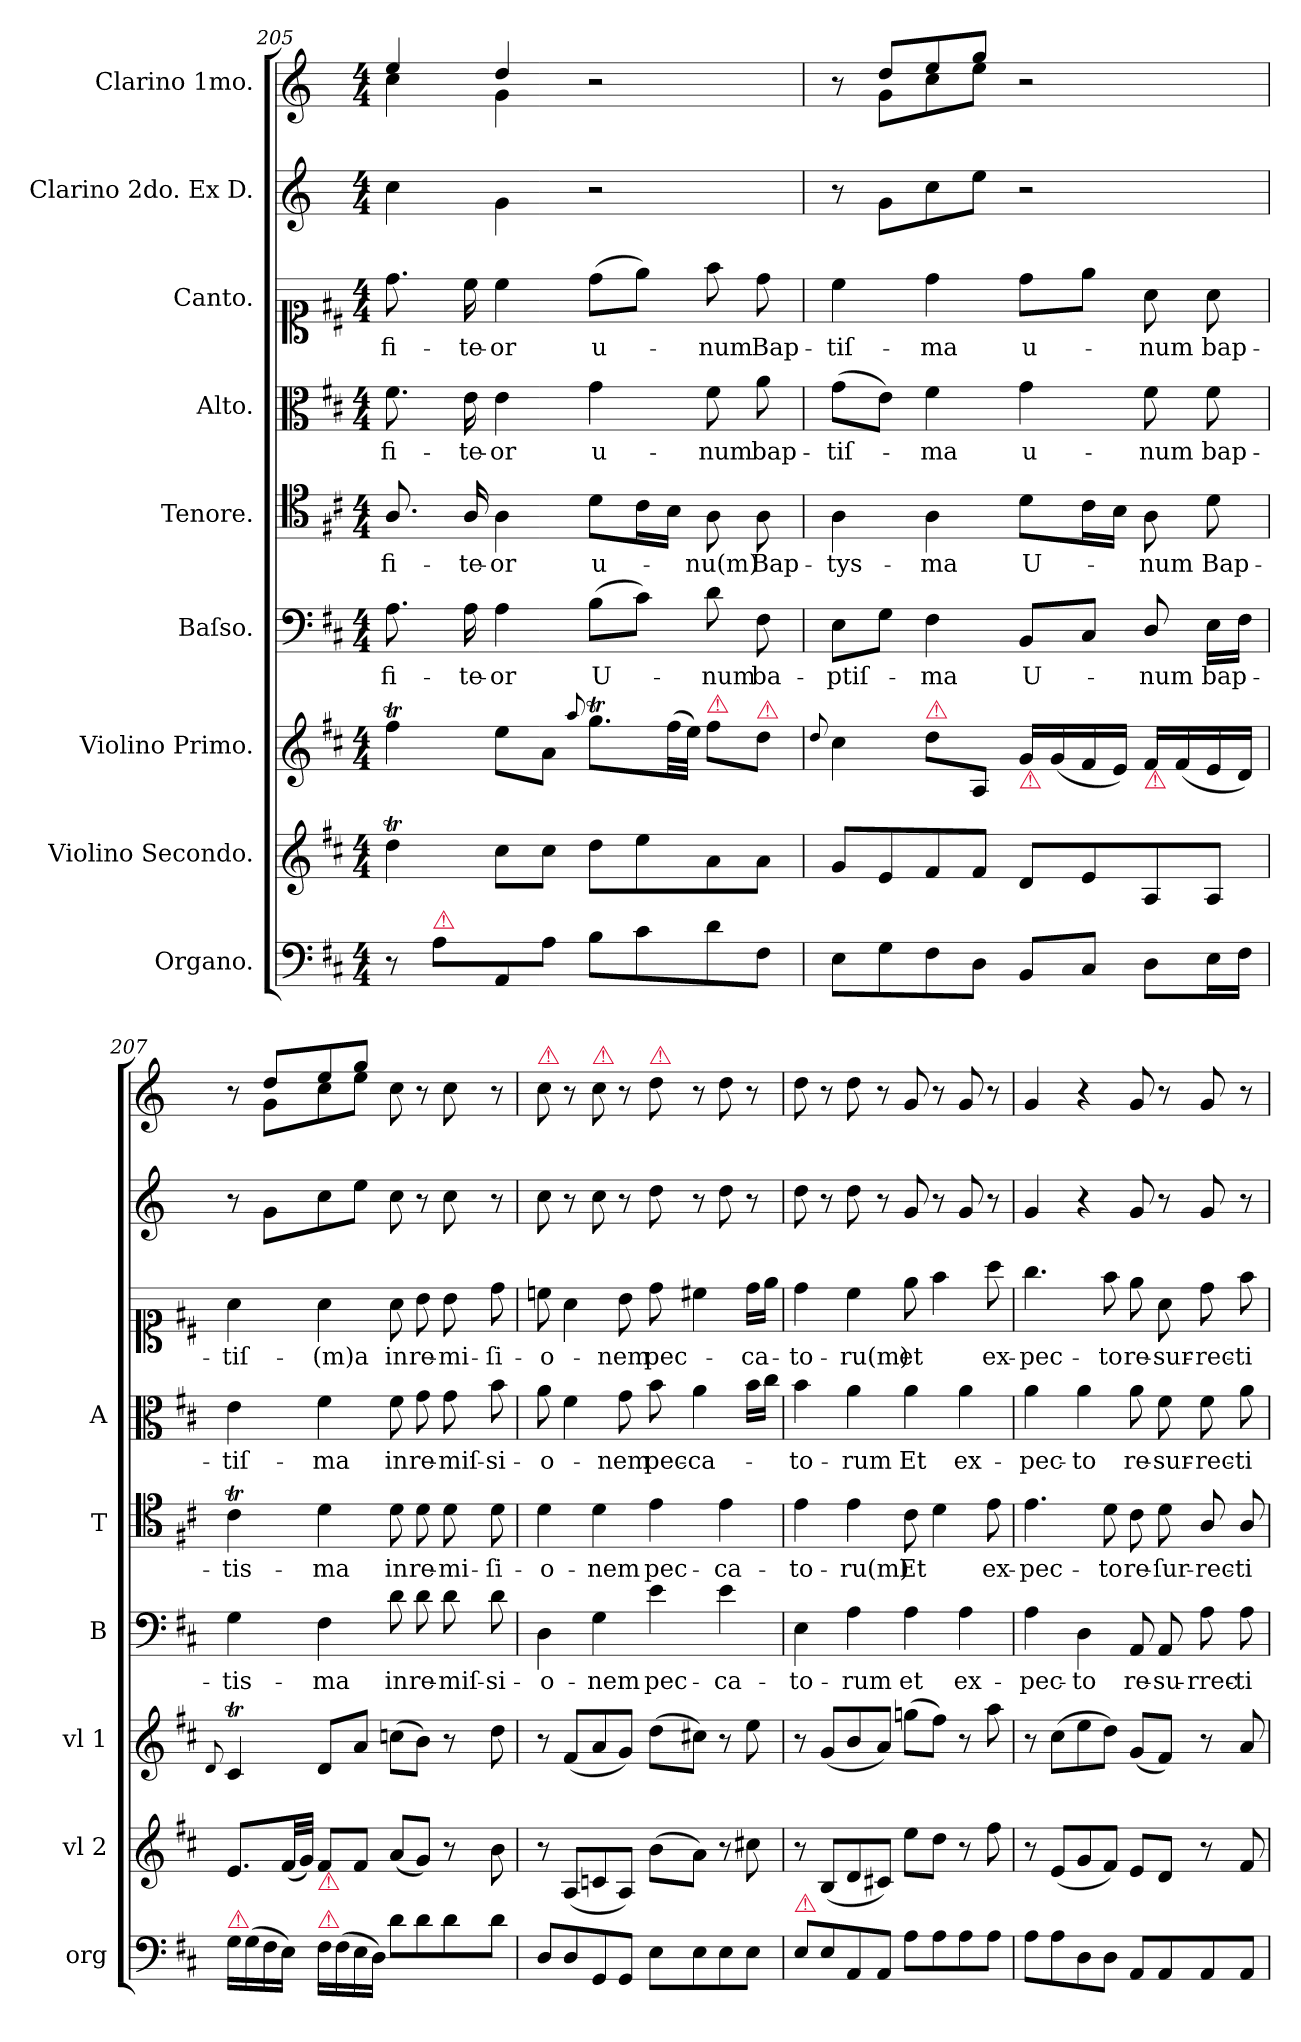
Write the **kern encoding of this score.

**kern	**kern	**kern	**kern	**text	**kern	**text	**kern	**text	**kern	**text	**kern	**kern
*part9	*part8	*part7	*part6	*part6	*part5	*part5	*part4	*part4	*part3	*part3	*part2	*part1
*staff9	*staff8	*staff7	*staff6	*staff6	*staff5	*staff5	*staff4	*staff4	*staff3	*staff3	*staff2	*staff1
*I"Organo.	*I"Violino Secondo.	*I"Violino Primo.	*I"Baſso.	*	*I"Tenore.	*	*I"Alto.	*	*I"Canto.	*	*I"Clarino 2do. Ex D.	*I"Clarino 1mo.
*I'org	*I'vl 2	*I'vl 1	*I'B	*	*I'T	*	*I'A	*	*	*	*	*
*clefF4	*clefG2	*clefG2	*clefF4	*	*clefC4	*	*clefC3	*	*clefC1	*	*clefG2	*clefG2
*	*	*	*	*	*	*	*	*	*	*	*ITrd-1c-2	*ITrd-1c-2
*k[f#c#]	*k[f#c#]	*k[f#c#]	*k[f#c#]	*	*k[f#c#]	*	*k[f#c#]	*	*k[f#c#]	*	*k[f#c#]	*k[f#c#]
*M4/4	*M4/4	*M4/4	*M4/4	*	*M4/4	*	*M4/4	*	*M4/4	*	*M4/4	*M4/4
=205	=205	=205	=205	=205	=205	=205	=205	=205	=205	=205	=205	=205
*	*	*	*	*	*	*	*	*	*	*	*	*^
8r	4ddT\	4ff#t\	8.A\	-fi-	8.A/	-fi-	8.f#\	-fi-	8.dd\	-fi-	4dd\	4ff#/	4dd\
!LO:TX:a:color=crimson:t=⚠	!	!	!	!	!	!	!	!	!	!	!	!	!
8A\L	.	.	.	.	.	.	.	.	.	.	.	.	.
.	.	.	16A\	-te-	16A/	-te-	16e\	-te-	16cc#\	-te-	.	.	.
8AA/	8cc#\L	8ee\L	4A\	-or	4A\	-or	4e\	-or	4cc#\	-or	4a\	4ee/	4a\
8A\J	8cc#\J	8a\J	.	.	.	.	.	.	.	.	.	.	.
.	.	8qqaa/	.	.	.	.	.	.	.	.	.	.	.
8B\L	8dd\L	8.ggT\L	(>8B\L	U-	8d\L	u-	4g\	u-	(>8dd\L	u-	2r	2r	2ryy
8c#\	8ee\	.	8c#\J)	.	16c#\L	.	.	.	8ee\J)	.	.	.	.
.	.	(>32ff#\LL	.	.	16B\JJ	.	.	.	.	.	.	.	.
.	.	32ee\JJJ)	.	.	.	.	.	.	.	.	.	.	.
!	!	!LO:TX:a:color=crimson:t=⚠	!	!	!	!	!	!	!	!	!	!	!
8d\	8a\	8ff#\L	8d\	-num	8A\	-nu(m)	8f#\	-num	8ff#\	-num	.	.	.
!	!	!LO:TX:a:color=crimson:t=⚠	!	!	!	!	!	!	!	!	!	!	!
8F#\J	8a\J	8dd\J	8F#\	ba-	8A\	Bap-	8a\	bap-	8dd\	Bap-	.	.	.
=206	=206	=206	=206	=206	=206	=206	=206	=206	=206	=206	=206	=206	=206
.	.	8qqdd/	.	.	.	.	.	.	.	.	.	.	.
8E\L	8g/L	4cc#\	8E\L	-ptiſ-	4A\	-tys-	(>8g\L	-tiſ-	4cc#\	-tiſ-	8r	8r	8ryy
8G\	8e/	.	8G\J	.	.	.	8e\J)	.	.	.	8a\L	8ee/L	8a\L
!	!	!LO:TX:a:color=crimson:t=⚠	!	!	!	!	!	!	!	!	!	!	!
8F#\	8f#/	8dd\L	4F#\	-ma	4A\	-ma	4f#\	-ma	4dd\	-ma	8dd\	8ff#/	8dd\
8D\J	8f#/J	8A/J	.	.	.	.	.	.	.	.	8ff#\J	8aa/J	8ff#\J
!	!	!LO:TX:b:color=crimson:t=⚠	!	!	!	!	!	!	!	!	!	!	!
8BB/L	8d/L	16g/LL	8BB/L	U-	8d\L	U-	4g\	u-	8dd\L	u-	2r	2r	2ryy
.	.	(<16g/	.	.	.	.	.	.	.	.	.	.	.
8C#/J	8e/	16f#/	8C#/J	.	16c#\L	.	.	.	8ee\J	.	.	.	.
.	.	16e/JJ)	.	.	16B\JJ	.	.	.	.	.	.	.	.
!	!	!LO:TX:b:color=crimson:t=⚠	!	!	!	!	!	!	!	!	!	!	!
8D\L	8A/	16f#/LL	8D/	-num	8A\	-num	8f#\	-num	8a\	-num	.	.	.
.	.	(<16f#/	.	.	.	.	.	.	.	.	.	.	.
16E\L	8A/J	16e/	16E\LL	bap-	8d\	Bap-	8f#\	bap-	8a\	bap-	.	.	.
16F#\JJ	.	16d/JJ)	16F#\JJ	.	.	.	.	.	.	.	.	.	.
=207	=207	=207	=207	=207	=207	=207	=207	=207	=207	=207	=207	=207	=207
.	.	8qqd/	.	.	.	.	.	.	.	.	.	.	.
!LO:TX:a:color=crimson:t=⚠	!	!	!	!	!	!	!	!	!	!	!	!	!
16G\LL	8.e/L	4c#t/	4G\	-tis-	4c#t\	-tis-	4e\	-tiſ-	4a\	-tiſ-	8r	8r	8ryy
(>16G\	.	.	.	.	.	.	.	.	.	.	.	.	.
16F#\	.	.	.	.	.	.	.	.	.	.	8a\L	8ee/L	8a\L
16E\JJ)	(<32f#/LL	.	.	.	.	.	.	.	.	.	.	.	.
.	32g/JJJ)	.	.	.	.	.	.	.	.	.	.	.	.
!	!LO:TX:b:color=crimson:t=⚠	!	!	!	!	!	!	!	!	!	!	!	!
!LO:TX:a:color=crimson:t=⚠	!	!	!	!	!	!	!	!	!	!	!	!	!
16F#\LL	8f#/L	8d/L	4F#\	-ma	4d\	-ma	4f#\	-ma	4a\	-(m)a	8dd\	8ff#/	8dd\
(>16F#\	.	.	.	.	.	.	.	.	.	.	.	.	.
16E\	8f#/J	8a/J	.	.	.	.	.	.	.	.	8ff#\J	8aa/J	8ff#\J
16D\JJ)	.	.	.	.	.	.	.	.	.	.	.	.	.
8d\L	(<8a/L	(>8ccn\L	8d\	in	8d\	in	8f#\	in	8a\	in	8dd\	8dd\	2ryy
8d\	8g/J)	8b\J)	8d\	re-	8d\	re-	8g\	re-	8b\	re-	8r	8r	.
8d\	8r	8r	8d\	-miſ-	8d\	-mi-	8g\	-miſ-	8b\	-mi-	8dd\	8dd\	.
8d\J	8b\	8dd\	8d\	-si-	8d\	-ſi-	8b\	-si-	8dd\	-ſi-	8r	8r	.
*	*	*	*	*	*	*	*	*	*	*	*	*v	*v
=208	=208	=208	=208	=208	=208	=208	=208	=208	=208	=208	=208	=208
!	!	!	!	!	!	!	!	!	!	!	!	!LO:TX:a:color=crimson:t=⚠
8D/L	8r	8r	4D\	-o-	4d\	-o-	8a\	-o-	8ccn\	-o-	8dd\	8dd\
8D/	(<8A/L	(<8f#/L	.	.	.	.	4f#\	.	4a\	.	8r	8r
!	!	!	!	!	!	!	!	!	!	!	!	!LO:TX:a:color=crimson:t=⚠
8GG/	8cn/	8a/	4G\	-nem	4d\	-nem	.	.	.	.	8dd\	8dd\
8GG/J	8A/J)	8g/J)	.	.	.	.	8g\	-nem	8b\	-nem	8r	8r
!	!	!	!	!	!	!	!	!	!	!	!	!LO:TX:a:color=crimson:t=⚠
8E\L	(>8b\L	(>8dd\L	4e\	pec-	4e\	pec-	8b\	pec-	8dd\	pec-	8ee\	8ee\
8E\	8a\J)	8cc#X\J)	.	.	.	.	4a\	-ca-	4cc#X\	.	8r	8r
8E\	8r	8r	4e\	-ca-	4e\	-ca-	.	.	.	.	8ee\	8ee\
8E\J	8cc#X\	8ee\	.	.	.	.	16b\LL	.	16dd\LL	-ca-	8r	8r
.	.	.	.	.	.	.	16cc#\JJ	.	16ee\JJ	.	.	.
=209	=209	=209	=209	=209	=209	=209	=209	=209	=209	=209	=209	=209
!LO:TX:a:color=crimson:t=⚠	!	!	!	!	!	!	!	!	!	!	!	!
8E\L	8r	8r	4E\	-to-	4e\	-to-	4b\	-to-	4dd\	-to-	8ee\	8ee\
8E\	(<8B/L	(<8g/L	.	.	.	.	.	.	.	.	8r	8r
8AA/	8d/	8b/	4A\	-rum	4e\	-ru(m)	4a\	-rum	4cc#\	-ru(m)	8ee\	8ee\
8AA/J	8c#X/J)	8a/J)	.	.	.	.	.	.	.	.	8r	8r
8A\L	8ee\L	(>8ggn\L	4A\	et	8c#\	Et	4a\	Et	8ee\	et	8a/	8a/
8A\	8dd\J	8ff#\J)	.	.	4d\	.	.	.	4ff#\	.	8r	8r
8A\	8r	8r	4A\	ex-	.	.	4a\	ex-	.	.	8a/	8a/
8A\J	8ff#\	8aa\	.	.	8e\	ex-	.	.	8aa\	ex-	8r	8r
=210	=210	=210	=210	=210	=210	=210	=210	=210	=210	=210	=210	=210
8A\L	8r	8r	4A\	-pec-	4.e\	-pec-	4a\	-pec-	4.gg\	-pec-	4a/	4a/
8A\	(<8e/L	(>8cc#\L	.	.	.	.	.	.	.	.	.	.
8D\	8g/	8ee\	4D\	-to	.	.	4a\	-to	.	.	4r	4r
8D\J	8f#/J)	8dd\J)	.	.	8d\	-to	.	.	8ff#\	-to	.	.
8AA/L	8e/L	(<8g/L	8AA/	re-	8c#\	re-	8a\	re-	8ee\	re-	8a/	8a/
8AA/	8d/J	8f#/J)	8AA/	-su-	8d\	-ſur-	8f#\	-sur-	8a\	-sur-	8r	8r
8AA/	8r	8r	8A\	-rrec-	8A/	-rec-	8f#\	-rec-	8dd\	-rec-	8a/	8a/
8AA/J	8f#/	8a/	8A\	-ti-	8A/	-ti-	8a\	-ti-	8ff#\	-ti-	8r	8r
=	=	=	=	=	=	=	=	=	=	=	=	=
*-	*-	*-	*-	*-	*-	*-	*-	*-	*-	*-	*-	*-
